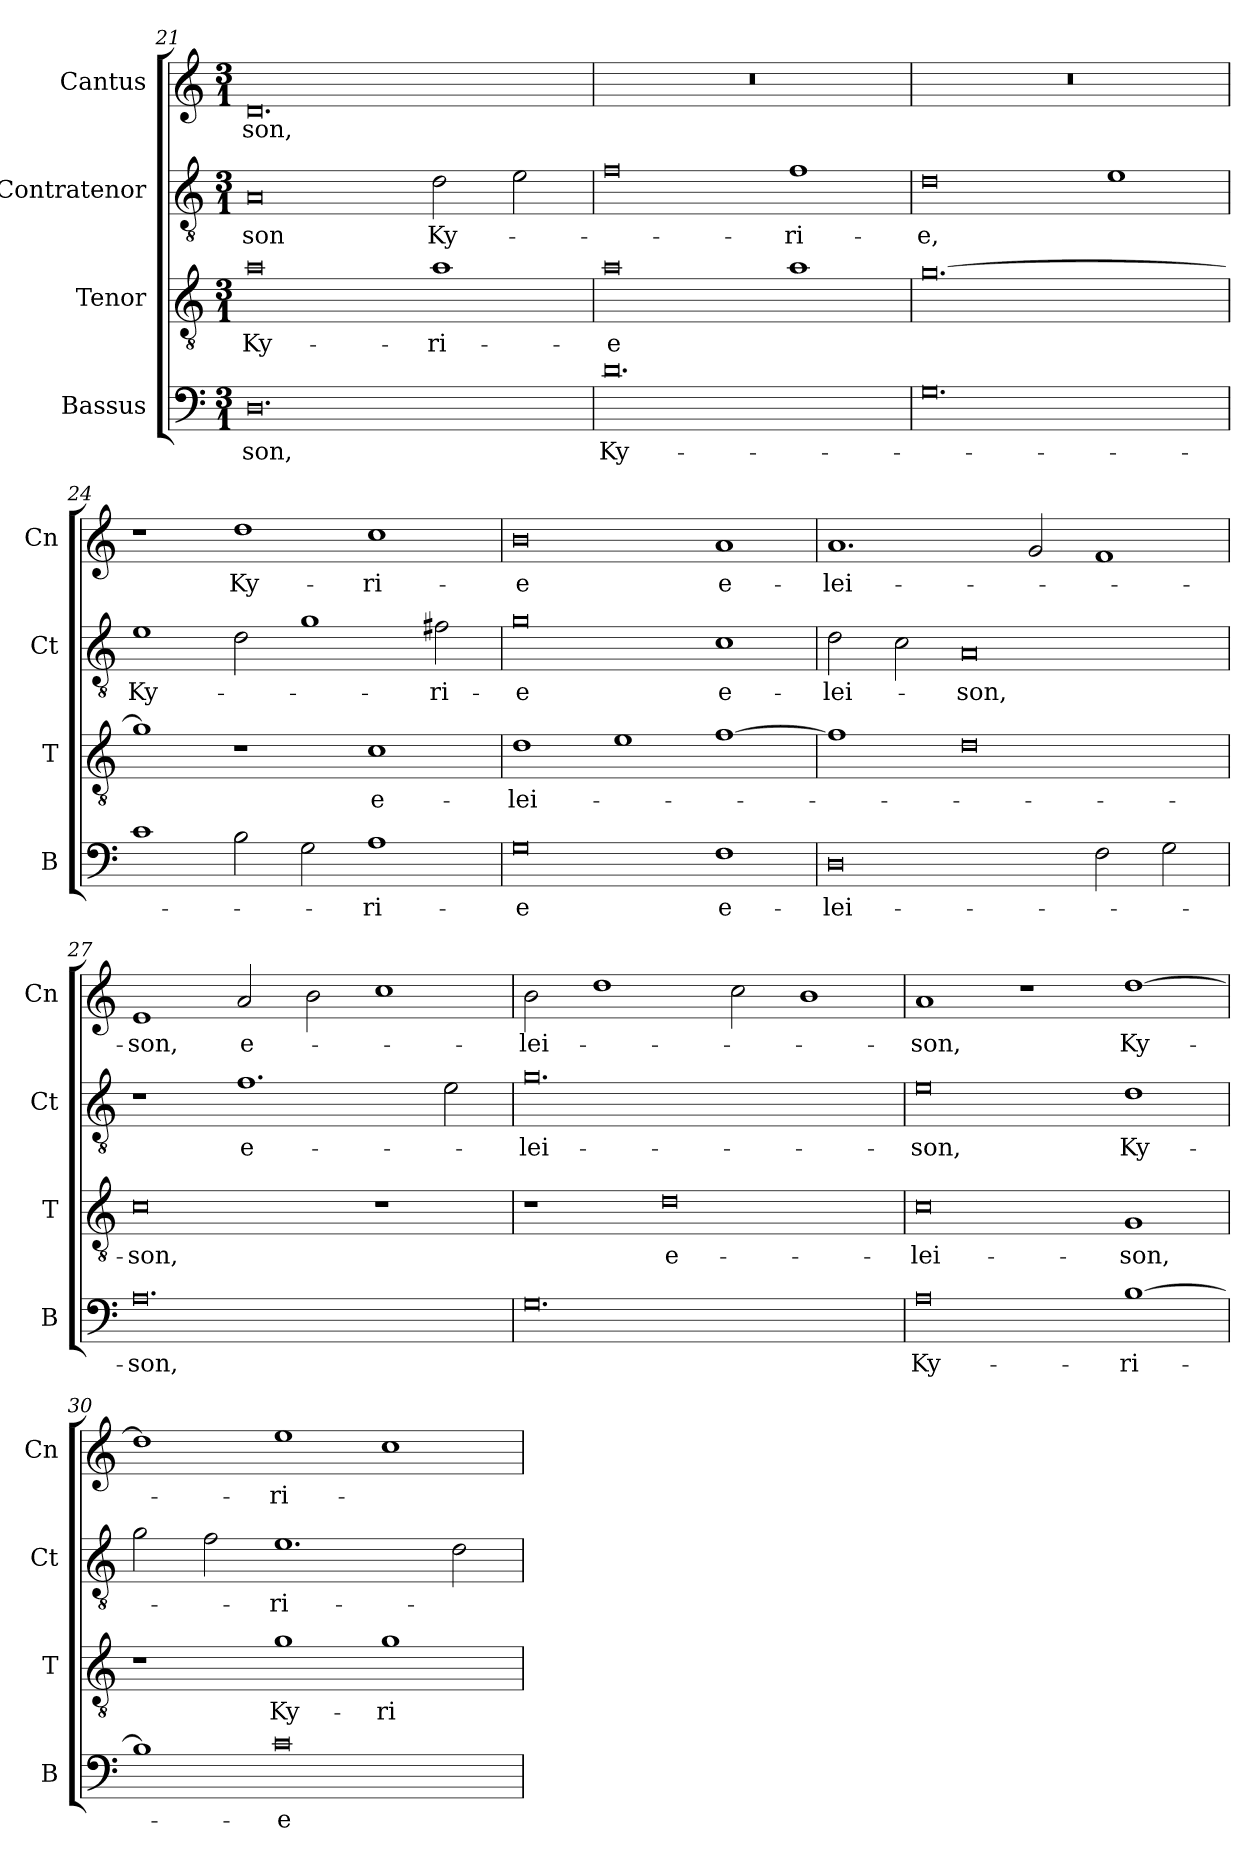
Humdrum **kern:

**kern	**text	**kern	**text	**kern	**text	**kern	**text
*part4	*part4	*part3	*part3	*part2	*part2	*part1	*part1
*staff4	*staff4	*staff3	*staff3	*staff2	*staff2	*staff1	*staff1
*I"Bassus	*	*I"Tenor	*	*I"Contratenor	*	*I"Cantus	*
*I'B	*	*I'T	*	*I'Ct	*	*I'Cn	*
*clefF4	*	*clefGv2	*	*clefGv2	*	*clefG2	*
*k[]	*	*k[]	*	*k[]	*	*k[]	*
*M3/1	*	*M3/1	*	*M3/1	*	*M3/1	*
=21	=21	=21	=21	=21	=21	=21	=21
0.D	-son,	0a	Ky-	0A	-son	0.d	-son,
.	.	1a	-ri-	2d\	Ky-	.	.
.	.	.	.	2e\	.	.	.
=22	=22	=22	=22	=22	=22	=22	=22
0.d	Ky-	0a	-e	0f	.	0.r	.
.	.	1a	.	1f	-ri-	.	.
=23	=23	=23	=23	=23	=23	=23	=23
0.G	.	[0.g	.	0d	-e,	0.r	.
.	.	.	.	1e	.	.	.
=24	=24	=24	=24	=24	=24	=24	=24
1c	.	1g]	.	1e	Ky-	1r	.
2B\	.	1r	.	2d\	.	1dd	Ky-
2G\	.	.	.	1g	.	.	.
1A	-ri-	1c	e-	.	.	1cc	-ri-
.	.	.	.	2f#X\	-ri-	.	.
=25	=25	=25	=25	=25	=25	=25	=25
0G	-e	1d	-lei-	0g	-e	0b	-e
.	.	1e	.	.	.	.	.
1F	e-	[1f	.	1c	e-	1a	e-
=26	=26	=26	=26	=26	=26	=26	=26
0D	-lei-	1f]	.	2d\	-lei-	1.a	-lei-
.	.	.	.	2c\	.	.	.
.	.	0d	.	0A	-son,	.	.
.	.	.	.	.	.	2g/	.
2F\	.	.	.	.	.	1f	.
2G\	.	.	.	.	.	.	.
=27	=27	=27	=27	=27	=27	=27	=27
0.A	-son,	0c	-son,	1r	.	1e	-son,
.	.	.	.	1.f	e-	2a/	e-
.	.	.	.	.	.	2b\	.
.	.	1r	.	.	.	1cc	.
.	.	.	.	2e\	.	.	.
=28	=28	=28	=28	=28	=28	=28	=28
0.G	.	1r	.	0.g	-lei-	2b\	-lei-
.	.	.	.	.	.	1dd	.
.	.	0d	e-	.	.	.	.
.	.	.	.	.	.	2cc\	.
.	.	.	.	.	.	1b	.
=29	=29	=29	=29	=29	=29	=29	=29
0A	Ky-	0c	-lei-	0e	-son,	1a	-son,
.	.	.	.	.	.	1r	.
[1B	-ri-	1G	-son,	1d	Ky-	[1dd	Ky-
=30	=30	=30	=30	=30	=30	=30	=30
1B]	.	1r	.	2g\	.	1dd]	.
.	.	.	.	2f\	.	.	.
0c	-e	1g	Ky-	1.e	-ri-	1ee	-ri-
.	.	1g	-ri-	.	.	1cc	.
.	.	.	.	2d\	.	.	.
=	=	=	=	=	=	=	=
*-	*-	*-	*-	*-	*-	*-	*-
